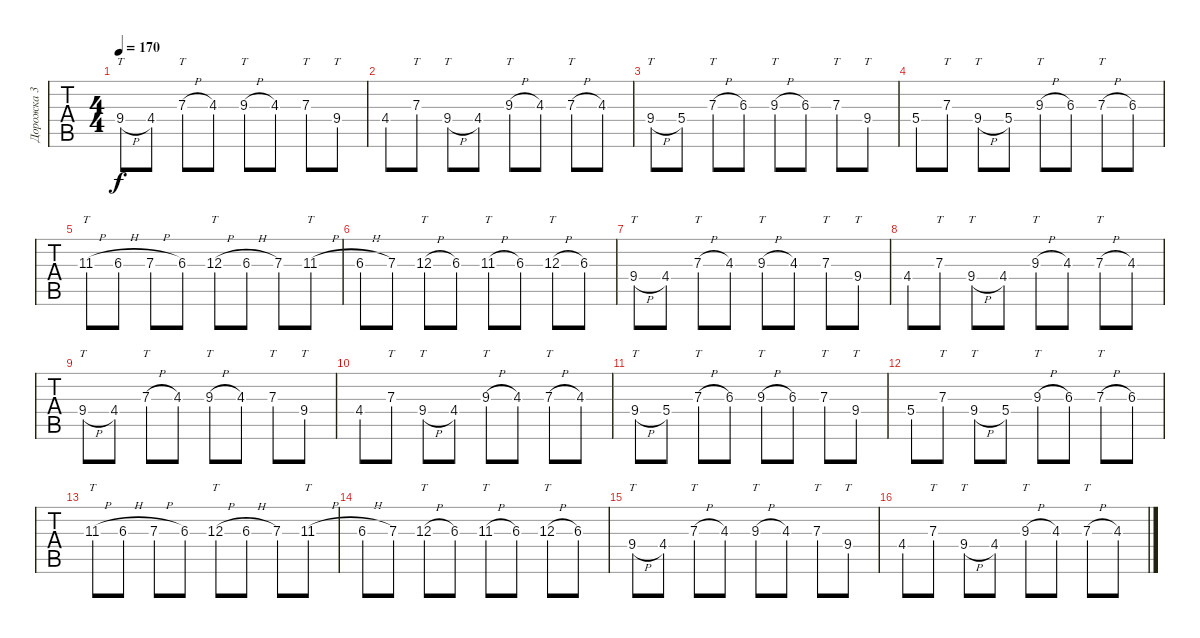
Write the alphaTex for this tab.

\track ("Дорожка 3" "Дорожка 3") {instrument distortionguitar}
\staff {tabs}
\tuning (D4 A3 F3 C3 G2 C2) {hide}
\ts (4 4)
\tempo 170
\clef g2
\ks c
9.4{h}.8{tt dy f} 4.4.8 7.3{h}.8{tt} 4.3.8 9.3{h}.8{tt} 4.3.8 7.3.8{tt} 9.4.8{tt} |
4.4.8 7.3.8{tt} 9.4{h}.8{tt} 4.4.8 9.3{h}.8{tt} 4.3.8 7.3{h}.8{tt} 4.3.8 |
9.4{h}.8{tt} 5.4.8 7.3{h}.8{tt} 6.3.8 9.3{h}.8{tt} 6.3.8 7.3.8{tt} 9.4.8{tt} |
5.4.8 7.3.8{tt} 9.4{h}.8{tt} 5.4.8 9.3{h}.8{tt} 6.3.8 7.3{h}.8{tt} 6.3.8 |
11.3{h}.8{tt} 6.3{h}.8 7.3{h}.8 6.3.8 12.3{h}.8{tt} 6.3{h}.8 7.3.8 11.3{h}.8{tt} |
6.3{h}.8 7.3.8 12.3{h}.8{tt} 6.3.8 11.3{h}.8{tt} 6.3.8 12.3{h}.8{tt} 6.3.8 |
9.4{h}.8{tt} 4.4.8 7.3{h}.8{tt} 4.3.8 9.3{h}.8{tt} 4.3.8 7.3.8{tt} 9.4.8{tt} |
4.4.8 7.3.8{tt} 9.4{h}.8{tt} 4.4.8 9.3{h}.8{tt} 4.3.8 7.3{h}.8{tt} 4.3.8 |
9.4{h}.8{tt} 4.4.8 7.3{h}.8{tt} 4.3.8 9.3{h}.8{tt} 4.3.8 7.3.8{tt} 9.4.8{tt} |
4.4.8 7.3.8{tt} 9.4{h}.8{tt} 4.4.8 9.3{h}.8{tt} 4.3.8 7.3{h}.8{tt} 4.3.8 |
9.4{h}.8{tt} 5.4.8 7.3{h}.8{tt} 6.3.8 9.3{h}.8{tt} 6.3.8 7.3.8{tt} 9.4.8{tt} |
5.4.8 7.3.8{tt} 9.4{h}.8{tt} 5.4.8 9.3{h}.8{tt} 6.3.8 7.3{h}.8{tt} 6.3.8 |
11.3{h}.8{tt} 6.3{h}.8 7.3{h}.8 6.3.8 12.3{h}.8{tt} 6.3{h}.8 7.3.8 11.3{h}.8{tt} |
6.3{h}.8 7.3.8 12.3{h}.8{tt} 6.3.8 11.3{h}.8{tt} 6.3.8 12.3{h}.8{tt} 6.3.8 |
9.4{h}.8{tt} 4.4.8 7.3{h}.8{tt} 4.3.8 9.3{h}.8{tt} 4.3.8 7.3.8{tt} 9.4.8{tt} |
4.4.8 7.3.8{tt} 9.4{h}.8{tt} 4.4.8 9.3{h}.8{tt} 4.3.8 7.3{h}.8{tt} 4.3.8
